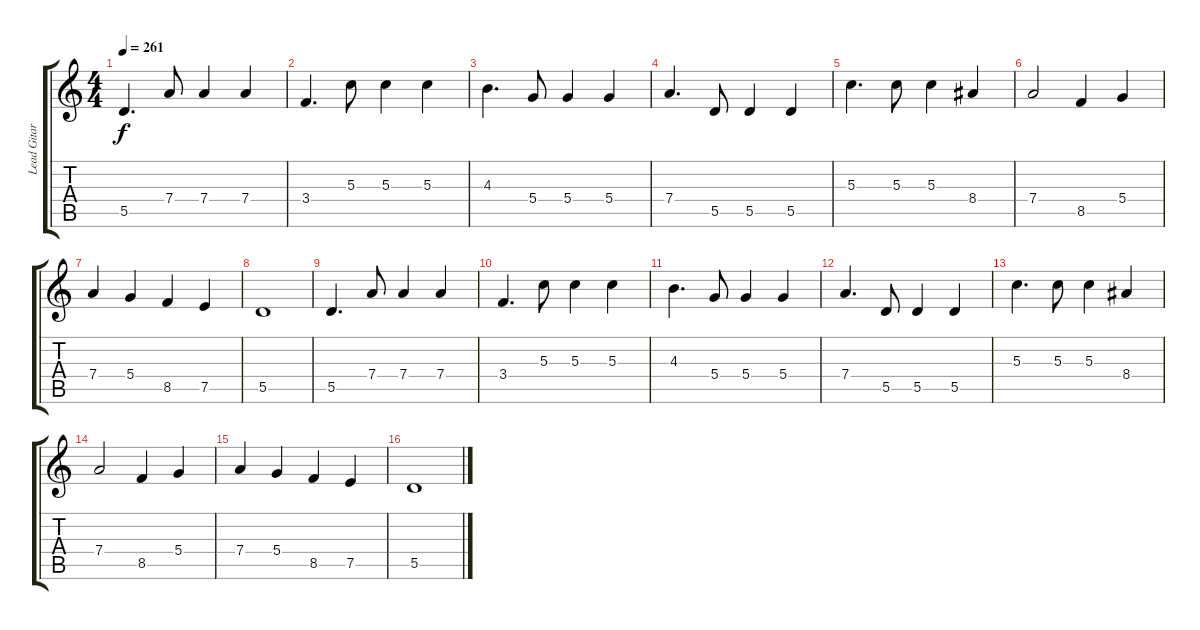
\track ("Lead Gitarre" "Lead Gitar") {instrument distortionguitar}
\staff {score tabs}
\tuning (E4 B3 G3 D3 A2 E2) {hide}
\ts (4 4)
\tempo 261
\clef g2
\ks c
5.5.4{d dy f} 7.4.8 7.4.4 7.4.4 |
3.4.4{d} 5.3.8 5.3.4 5.3.4 |
4.3.4{d} 5.4.8 5.4.4 5.4.4 |
7.4.4{d} 5.5.8 5.5.4 5.5.4 |
5.3.4{d} 5.3.8 5.3.4 8.4.4 |
7.4.2 8.5.4 5.4.4 |
7.4.4 5.4.4 8.5.4 7.5.4 |
5.5.1 |
5.5.4{d volume 8} 7.4.8 7.4.4 7.4.4 |
3.4.4{d} 5.3.8 5.3.4 5.3.4 |
4.3.4{d} 5.4.8 5.4.4 5.4.4 |
7.4.4{d} 5.5.8 5.5.4 5.5.4 |
5.3.4{d} 5.3.8 5.3.4 8.4.4 |
7.4.2 8.5.4 5.4.4 |
7.4.4 5.4.4 8.5.4 7.5.4 |
5.5.1
